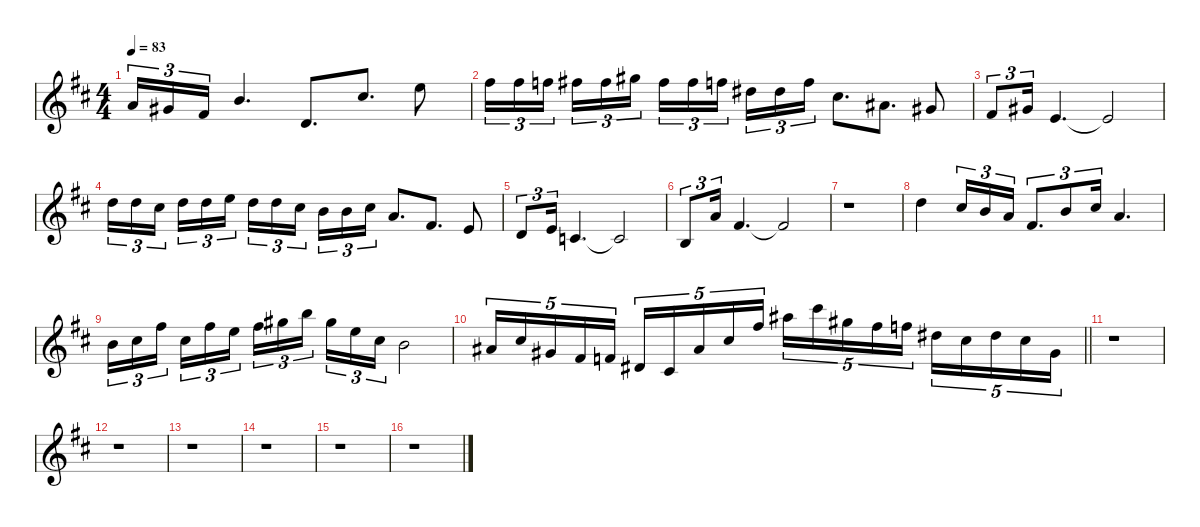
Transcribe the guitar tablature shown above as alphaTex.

\defaultSystemsLayout 4
\hideDynamics
\bracketExtendMode nobrackets
\singleTrackTrackNamePolicy hidden
\multiTrackTrackNamePolicy hidden
\firstSystemTrackNameMode fullname
\firstSystemTrackNameOrientation horizontal
\otherSystemsTrackNameOrientation horizontal
\track ("Voix 2" "led.synth.") {defaultSystemsLayout 4 instrument lead3calliope}
\staff {score}
\tuning (E4 B3 G3 D3 A2 E2)
\ts (4 4)
\tempo 83
\clef g2
\ks bminor
14.3{acc forcenatural}.16{tu (3 2) dy f beam Up} 13.3{acc #}.16{tu (3 2) beam Up} 11.3{acc #}.16{tu (3 2) beam Up} 12.2{acc forcenatural}.4{d beam Up} 12.4{acc forcenatural}.8{d beam Up} 14.2{acc #}.8{d beam Up} 12.1{acc forcenatural}.8{beam Down} |
14.1{acc #}.16{tu (3 2) beam Down} 14.1{acc #}.16{tu (3 2) beam Down} 13.1{acc forcenatural}.16{tu (3 2) beam Down} 14.1{acc #}.16{tu (3 2) beam Down} 14.1{acc #}.16{tu (3 2) beam Down} 16.1{acc #}.16{tu (3 2) beam Down} 14.1{acc #}.16{tu (3 2) beam Down} 14.1{acc #}.16{tu (3 2) beam Down} 13.1{acc forcenatural}.16{tu (3 2) beam Down} 16.2{acc #}.16{tu (3 2) beam Down} 16.2{acc #}.16{tu (3 2) beam Down} 13.1{acc forcenatural}.16{tu (3 2) beam Down} 14.2{acc #}.8{d beam Down} 15.3{acc #}.8{d beam Down} 13.3{acc #}.8{beam Up} |
11.3{acc #}.8{tu (3 2) beam Up} 13.3{acc #}.16{tu (3 2) beam Up} 14.4{acc forcenatural}.4{d beam Up} 14.4{t acc forcenatural}.2{beam Up} |
10.1{acc forcenatural}.16{tu (3 2) beam Down} 10.1{acc forcenatural}.16{tu (3 2) beam Down} 9.1{acc #}.16{tu (3 2) beam Down} 10.1{acc forcenatural}.16{tu (3 2) beam Down} 10.1{acc forcenatural}.16{tu (3 2) beam Down} 12.1{acc forcenatural}.16{tu (3 2) beam Down} 10.1{acc forcenatural}.16{tu (3 2) beam Down} 10.1{acc forcenatural}.16{tu (3 2) beam Down} 9.1{acc #}.16{tu (3 2) beam Down} 12.2{acc forcenatural}.16{tu (3 2) beam Down} 12.2{acc forcenatural}.16{tu (3 2) beam Down} 9.1{acc #}.16{tu (3 2) beam Down} 10.2{acc forcenatural}.8{d beam Up} 11.3{acc #}.8{d beam Up} 9.3{acc forcenatural}.8{beam Up} |
7.3{acc forcenatural}.8{tu (3 2) beam Up} 9.3{acc forcenatural}.16{tu (3 2) beam Up} 10.4{acc forcenatural}.4{d beam Up} 10.4{t acc forcenatural}.2{beam Up} |
9.4{acc forcenatural}.8{tu (3 2) beam Up} 10.2{acc forcenatural}.16{tu (3 2) beam Up} 11.3{acc #}.4{d beam Up} 11.3{t acc #}.2{beam Up} |
r.1{beam Down} |
10.1{acc forcenatural}.4{beam Down} 14.2{acc #}.16{tu (3 2) beam Up} 12.2{acc forcenatural}.16{tu (3 2) beam Up} 10.2{acc forcenatural}.16{tu (3 2) beam Up} 11.3{acc #}.8{d tu (3 2) beam Up} 12.2{acc forcenatural}.8{tu (3 2) beam Down} 14.2{acc #}.16{tu (3 2) beam Down} 10.2{acc forcenatural}.4{d beam Up} |
16.3{acc forcenatural}.16{tu (3 2) beam Down} 18.3{acc #}.16{tu (3 2) beam Down} 19.2{acc #}.16{tu (3 2) beam Down} 18.3{acc #}.16{tu (3 2) beam Down} 19.2{acc #}.16{tu (3 2) beam Down} 17.2{acc forcenatural}.16{tu (3 2) beam Down} 19.2{acc #}.16{tu (3 2) beam Down} 16.1{acc #}.16{tu (3 2) beam Down} 19.1{acc forcenatural}.16{tu (3 2) beam Down} 16.1{acc #}.16{tu (3 2) beam Down} 17.2{acc forcenatural}.16{tu (3 2) beam Down} 18.3{acc #}.16{tu (3 2) beam Down} 16.3{acc forcenatural}.2{beam Down} |
\barLineRight lightlight
15.3{acc #}.16{tu (5 4) beam Up} 14.2{acc #}.16{tu (5 4) beam Up} 13.3{acc #}.16{tu (5 4) beam Up} 16.4{acc #}.16{tu (5 4) beam Up} 15.4{acc forcenatural}.16{tu (5 4) beam Up} 13.4{acc #}.16{tu (5 4) beam Up} 16.5{acc #}.16{tu (5 4) beam Up} 15.3{acc #}.16{tu (5 4) beam Up} 14.2{acc #}.16{tu (5 4) beam Up} 19.2{acc #}.16{tu (5 4) beam Up} 18.1{acc #}.16{tu (5 4) beam Down} 21.1{acc #}.16{tu (5 4) beam Down} 21.2{acc #}.16{tu (5 4) beam Down} 19.2{acc #}.16{tu (5 4) beam Down} 18.2{acc forcenatural}.16{tu (5 4) beam Down} 20.3{acc #}.16{tu (5 4) beam Down} 18.3{acc #}.16{tu (5 4) beam Down} 20.3{acc #}.16{tu (5 4) beam Down} 18.3{acc #}.16{tu (5 4) beam Down} 18.4{acc #}.16{tu (5 4) beam Down} |
r.1{beam Down} |
r.1{beam Down} |
r.1{beam Down} |
r.1{beam Down} |
r.1{beam Down} |
r.1{beam Down}
